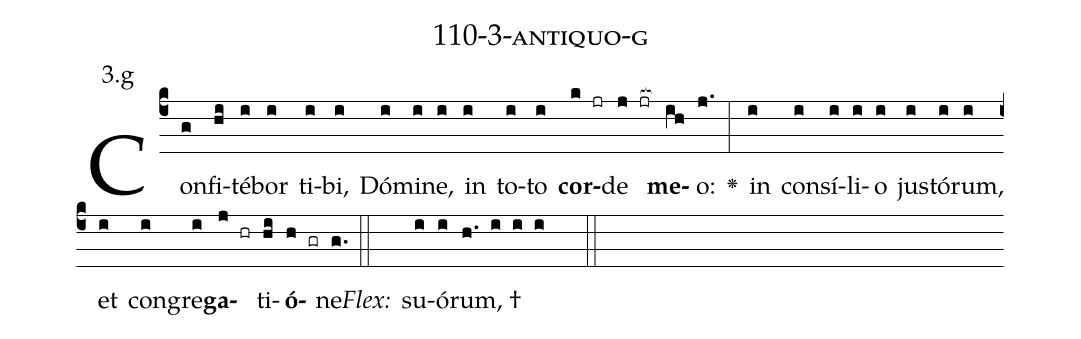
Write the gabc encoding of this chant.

name: 110-3-antiquo-g;
annotation: 3.g;
%%
(c4)Con(g)fi(hi)té(i)bor(i) ti(i)bi,(i) Dó(i)mi(i)ne,(i) in(i) to(i)to(i) <b>cor</b>(k jr)de(j jr[ocb:1{]) <b>me</b>(ih[ocb:0}])o:(j.) <v>\greheightstar</v>(:) in(i) con(i)sí(i)li(i)o(i) jus(i)tó(i)rum,(i) et(i) con(i)gre(i)<b>ga</b>(j hr)ti(hi)<b>ó</b>(h gr)ne.(g.) (::)
<i>Flex:</i>()  su(i)ó(i)rum, †(h. i i i  ::)

%E(i) u(i) o(j) u(hi) a(h) e.(g.) (::)
